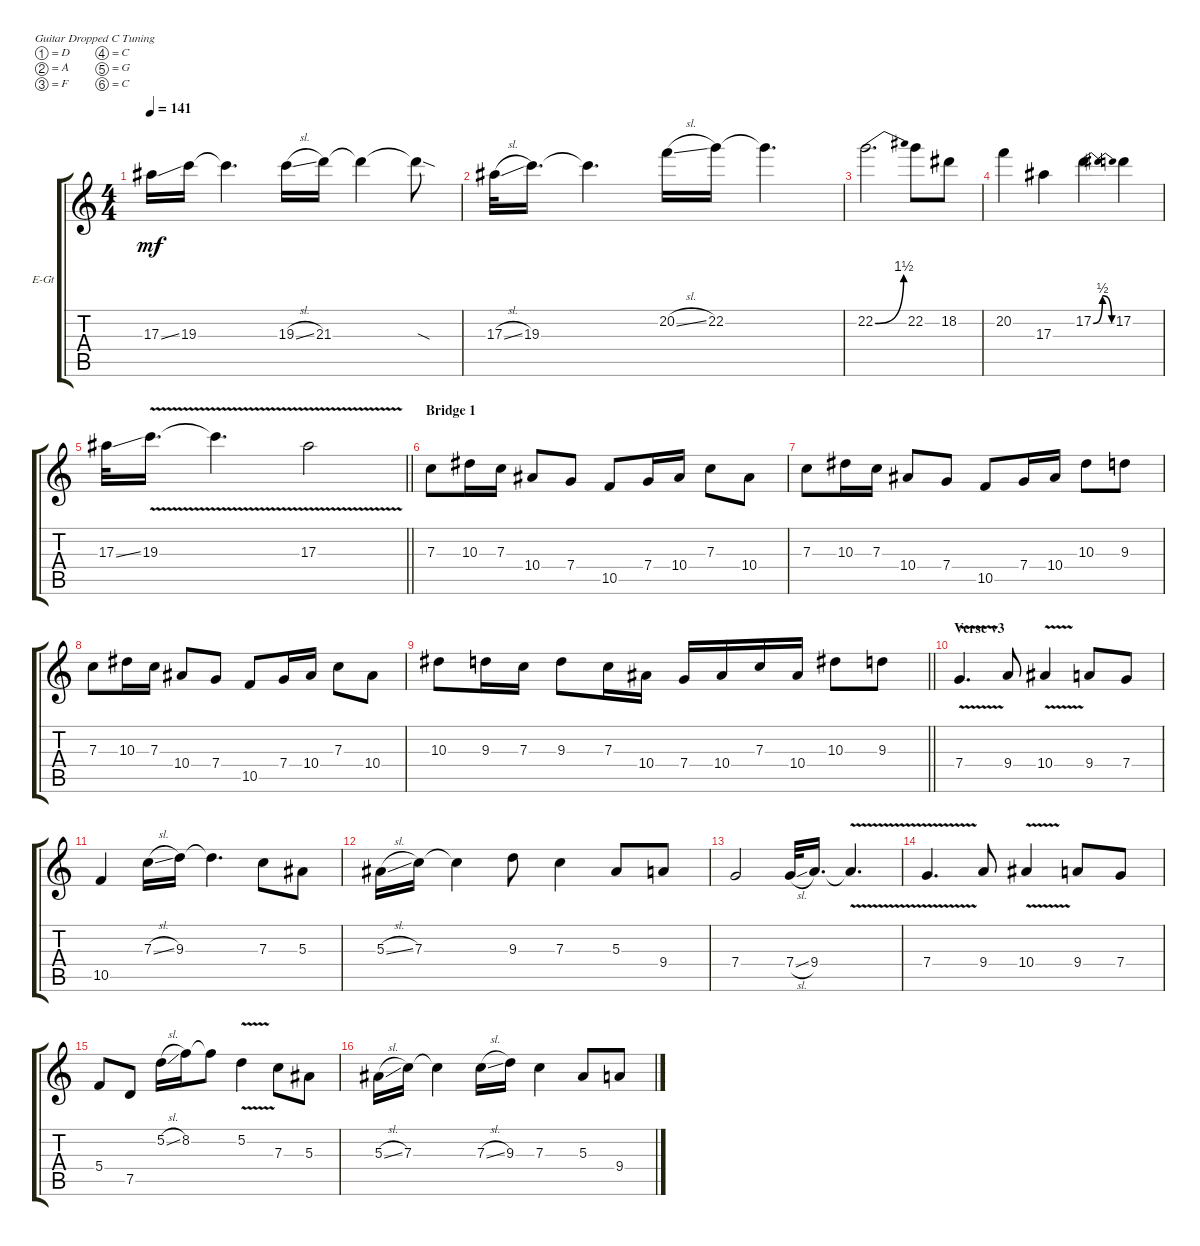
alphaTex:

\bracketExtendMode groupsimilarinstruments
\firstSystemTrackNameOrientation horizontal
\otherSystemsTrackNameOrientation horizontal
\track ("Guitar Lead 2" "E-Gt") {solo instrument overdrivenguitar}
\staff {score tabs}
\tuning (D4 A3 F3 C3 G2 C2)
\ts (4 4)
\tempo 141
\clef g2
\ks c
17.3{ss}.16{dy mf} 19.3.16 19.3{t}.4{d} 19.3{sl}.16 21.3.16 21.3{t}.4 21.3{sod t}.8 |
17.3{sl}.32 19.3.16{d} 19.3{t}.4{d} 20.2{sl}.16 22.2.16 22.2{t}.4{d} |
22.2{be (bend 0 0 9.6 6)}.2{d} 22.2.8 18.2.8 |
20.2.4 17.3.4 17.2{be (bendrelease 0 0 9.6 2 9.6 2 60 0)}.4 17.2.4 |
\barLineRight lightlight
17.3{ss}.32 19.3{v}.16{d} 19.3{v t}.4{d} 17.3{v}.2 |
\section ("" "Bridge 1")
7.3.8 10.3.16 7.3.16 10.4.8 7.4.8 10.5.8 7.4.16 10.4.16 7.3.8 10.4.8 |
7.3.8 10.3.16 7.3.16 10.4.8 7.4.8 10.5.8 7.4.16 10.4.16 10.3.8 9.3.8 |
7.3.8 10.3.16 7.3.16 10.4.8 7.4.8 10.5.8 7.4.16 10.4.16 7.3.8 10.4.8 |
\barLineRight lightlight
10.3.8 9.3.16 7.3.16 9.3.8 7.3.16 10.4.16 7.4.16 10.4.16 7.3.16 10.4.16 10.3.8 9.3.8 |
\section ("" "Verse v3")
7.4{v}.4{d} 9.4.8 10.4{v}.4 9.4.8 7.4.8 |
10.5.4 7.3{sl}.16 9.3.16 9.3{t}.4{d} 7.3.8 5.3.8 |
5.3{sl}.16 7.3.16 7.3{t}.4 9.3.8 7.3.4 5.3.8 9.4.8 |
7.4.2 7.4{sl}.32 9.4.16{d} 9.4{v t}.4{d} |
7.4{v}.4{d} 9.4.8 10.4{v}.4 9.4.8 7.4.8 |
5.4.8 7.5.8 5.2{sl}.16 8.2.16 8.2{t}.8 5.2{v}.4 7.3.8 5.3.8 |
5.3{sl}.16 7.3.16 7.3{t}.4 7.3{sl}.16 9.3.16 7.3.4 5.3.8 9.4.8
